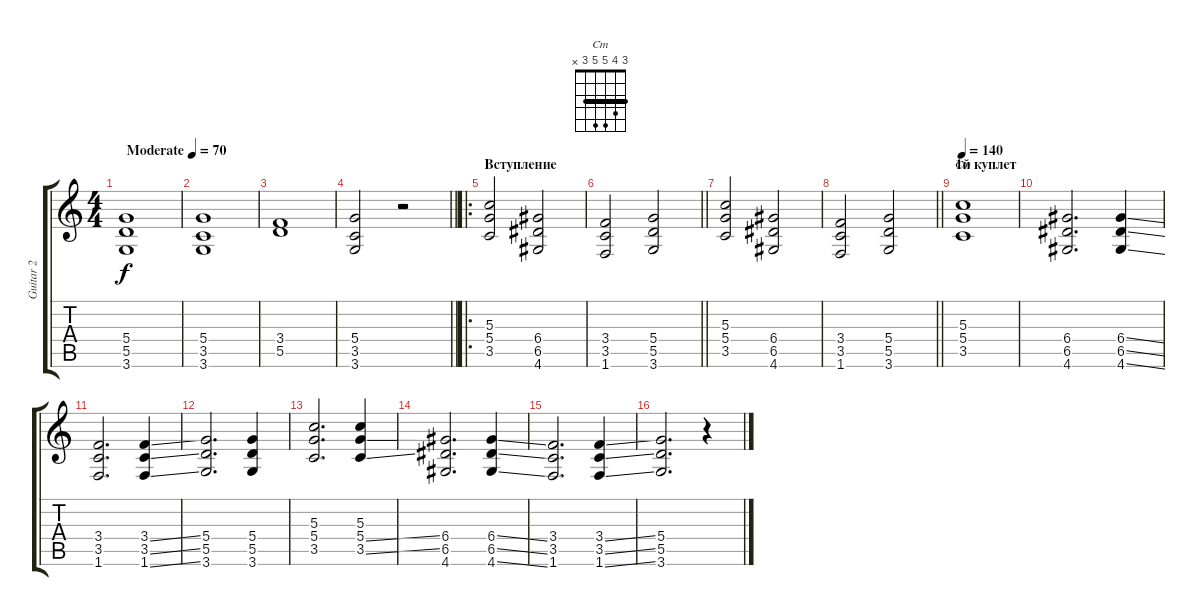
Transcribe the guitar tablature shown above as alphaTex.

\track ("Guitar 2" "Guitar 2") {instrument distortionguitar}
\staff {score tabs}
\tuning (E4 B3 G3 D3 A2 E2) {hide}
\chord ("Cm" 3 4 5 5 3 x) {barre 3}
\ts (4 4)
\tempo (70 "Moderate")
\clef g2
\ks c
(5.4 5.5 3.6).1{dy f instrument distortionguitar} |
(5.4 3.5 3.6).1 |
(3.4 5.5).1 |
\barLineRight lightlight
(5.4 3.5 3.6).2 r.2 |
\ro
\section ("" "Вступление")
(5.3 5.4 3.5).2 (6.4 6.5 4.6).2 |
\barLineRight lightlight
(3.4 3.5 1.6).2 (5.4 5.5 3.6).2 |
(5.3 5.4 3.5).2 (6.4 6.5 4.6).2 |
\barLineRight lightlight
(3.4 3.5 1.6).2 (5.4 5.5 3.6).2 |
\section ("" "1й куплет")
\tempo 140
(5.3 5.4 3.5).1{ch "Cm"} |
(6.4 6.5 4.6).2{d} (6.4{ss} 6.5{ss} 4.6{ss}).4 |
(3.4 3.5 1.6).2{d} (3.4{ss} 3.5{ss} 1.6{ss}).4 |
(5.4 5.5 3.6).2{d} (5.4 5.5 3.6).4 |
(5.3 5.4 3.5).2{d} (5.3 5.4{ss} 3.5{ss}).4 |
(6.4 6.5 4.6).2{d} (6.4{ss} 6.5{ss} 4.6{ss}).4 |
(3.4 3.5 1.6).2{d} (3.4{ss} 3.5{ss} 1.6{ss}).4 |
(5.4 5.5 3.6).2{d} r.4
